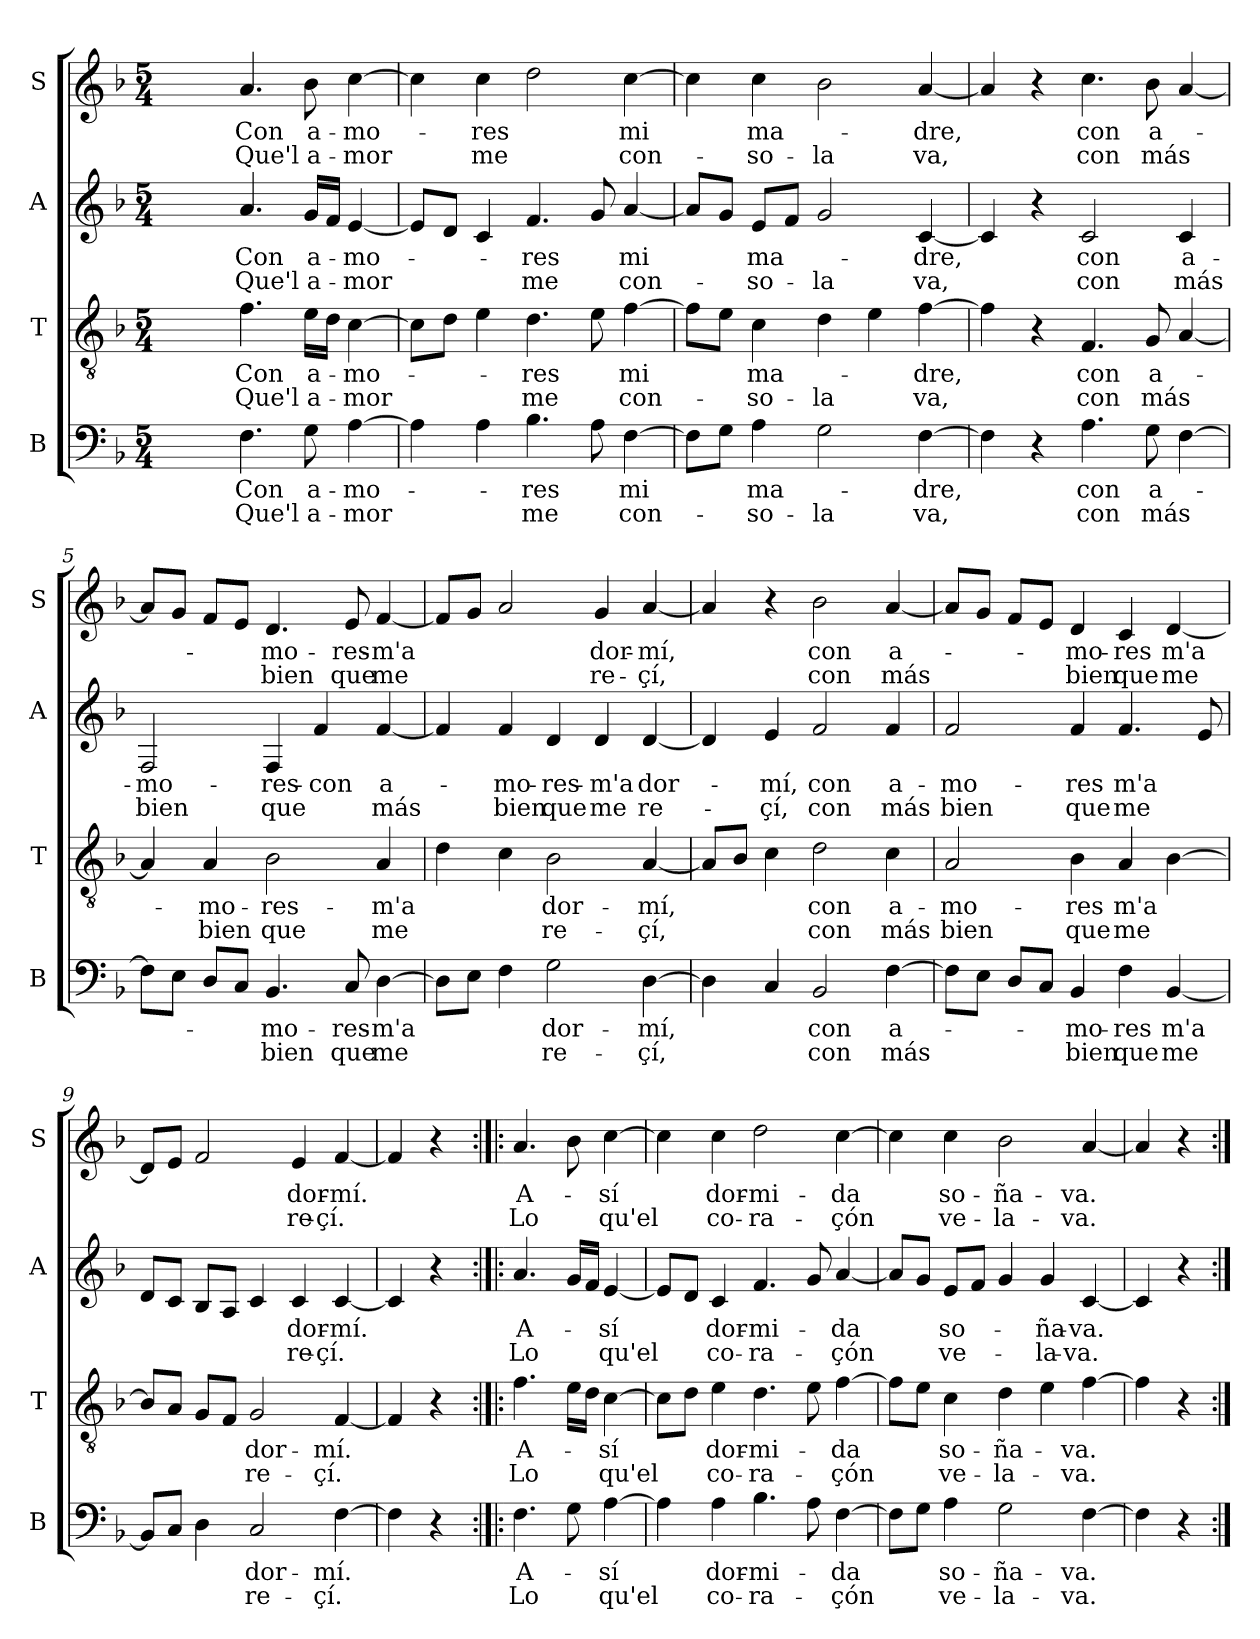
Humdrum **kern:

**kern	**text	**text	**kern	**text	**text	**kern	**text	**text	**kern	**text	**text
*part4	*part4	*part4	*part3	*part3	*part3	*part2	*part2	*part2	*part1	*part1	*part1
*staff4	*staff4	*staff4	*staff3	*staff3	*staff3	*staff2	*staff2	*staff2	*staff1	*staff1	*staff1
*I"B	*	*	*I"T	*	*	*I"A	*	*	*I"S	*	*
*I'B	*	*	*I'T	*	*	*I'A	*	*	*I'S	*	*
*clefF4	*	*	*clefGv2	*	*	*clefG2	*	*	*clefG2	*	*
*k[b-]	*	*	*k[b-]	*	*	*k[b-]	*	*	*k[b-]	*	*
*F:	*	*	*F:	*	*	*F:	*	*	*F:	*	*
*M5/4	*	*	*M5/4	*	*	*M5/4	*	*	*M5/4	*	*
=1	=1	=1	=1	=1	=1	=1	=1	=1	=1	=1	=1
2ryy	.	.	2ryy	.	.	2ryy	.	.	2ryy	.	.
!	!LO:LY:b	!LO:LY:b	!	!LO:LY:b	!LO:LY:b	!	!LO:LY:b	!LO:LY:b	!	!LO:LY:b	!LO:LY:b
4.F\	Con	Que'l	4.f\	Con	Que'l	4.a/	Con	Que'l	4.a/	Con	Que'l
!	!LO:LY:b	!LO:LY:b	!	!LO:LY:b	!LO:LY:b	!	!LO:LY:b	!LO:LY:b	!	!LO:LY:b	!LO:LY:b
8G\	a-	a-	16e\LL	a-	a-	16g/LL	a-	a-	8b-\	a-	a-
.	.	.	16d\JJ	.	.	16f/JJ	.	.	.	.	.
!	!LO:LY:b	!LO:LY:b	!	!LO:LY:b	!LO:LY:b	!	!LO:LY:b	!LO:LY:b	!	!LO:LY:b	!LO:LY:b
[4A\	-mo-	-mor	[4c\	-mo-	-mor	[4e/	-mo-	-mor	[4cc\	-mo-	-mor
=2	=2	=2	=2	=2	=2	=2	=2	=2	=2	=2	=2
4A\]	.	.	8c\L]	.	.	8e/L]	.	.	4cc\]	.	.
.	.	.	8d\J	.	.	8d/J	.	.	.	.	.
!	!	!	!	!	!	!	!	!	!	!LO:LY:b	!LO:LY:b
4A\	.	.	4e\	.	.	4c/	.	.	4cc\	-res	me
!	!LO:LY:b	!LO:LY:b	!	!LO:LY:b	!LO:LY:b	!	!LO:LY:b	!LO:LY:b	!	!	!
4.B-\	-res	me	4.d\	-res	me	4.f/	-res	me	2dd\	.	.
8A\	.	.	8e\	.	.	8g/	.	.	.	.	.
!	!LO:LY:b	!LO:LY:b	!	!LO:LY:b	!LO:LY:b	!	!LO:LY:b	!LO:LY:b	!	!LO:LY:b	!LO:LY:b
[4F\	mi	con-	[4f\	mi	con-	[4a/	mi	con-	[4cc\	mi	con-
=3	=3	=3	=3	=3	=3	=3	=3	=3	=3	=3	=3
8F\L]	.	.	8f\L]	.	.	8a/L]	.	.	4cc\]	.	.
8G\J	.	.	8e\J	.	.	8g/J	.	.	.	.	.
!	!LO:LY:b	!LO:LY:b	!	!LO:LY:b	!LO:LY:b	!	!LO:LY:b	!LO:LY:b	!	!LO:LY:b	!LO:LY:b
4A\	ma-	-so-	4c\	ma-	-so-	8e/L	ma-	-so-	4cc\	ma-	-so-
.	.	.	.	.	.	8f/J	.	.	.	.	.
!	!	!LO:LY:b	!	!	!LO:LY:b	!	!	!LO:LY:b	!	!	!LO:LY:b
2G\	.	-la	4d\	.	-la	2g/	.	-la	2b-\	.	-la
.	.	.	4e\	.	.	.	.	.	.	.	.
!	!LO:LY:b	!LO:LY:b	!	!LO:LY:b	!LO:LY:b	!	!LO:LY:b	!LO:LY:b	!	!LO:LY:b	!LO:LY:b
[4F\	-dre,	va,	[4f\	-dre,	va,	[4c/	-dre,	va,	[4a/	-dre,	va,
=4	=4	=4	=4	=4	=4	=4	=4	=4	=4	=4	=4
4F\]	.	.	4f\]	.	.	4c/]	.	.	4a/]	.	.
4r	.	.	4r	.	.	4r	.	.	4r	.	.
!	!LO:LY:b	!LO:LY:b	!	!LO:LY:b	!LO:LY:b	!	!LO:LY:b	!LO:LY:b	!	!LO:LY:b	!LO:LY:b
4.A\	con	con	4.F/	con	con	2c/	con	con	4.cc\	con	con
!	!LO:LY:b	!LO:LY:b	!	!LO:LY:b	!LO:LY:b	!	!	!	!	!LO:LY:b	!LO:LY:b
8G\	a-	más	8G/	a-	más	.	.	.	8b-\	a-	más
!	!	!	!	!	!	!	!LO:LY:b	!LO:LY:b	!	!	!
[4F\	.	.	[4A/	.	.	4c/	a-	más	[4a/	.	.
!!LO:LB:g=z
=5	=5	=5	=5	=5	=5	=5	=5	=5	=5	=5	=5
!	!	!	!	!	!	!	!LO:LY:b	!LO:LY:b	!	!	!
8F\L]	.	.	4A/]	.	.	2F/	-mo-	bien	8a/L]	.	.
8E\J	.	.	.	.	.	.	.	.	8g/J	.	.
!	!	!	!	!LO:LY:b	!LO:LY:b	!	!	!	!	!	!
8D/L	.	.	4A/	-mo-	bien	.	.	.	8f/L	.	.
8C/J	.	.	.	.	.	.	.	.	8e/J	.	.
!	!LO:LY:b	!LO:LY:b	!	!LO:LY:b	!LO:LY:b	!	!LO:LY:b	!LO:LY:b	!	!LO:LY:b	!LO:LY:b
4.BB-/	-mo-	bien	2B-\	-res-	que	4F/	-res-	que	4.d/	-mo-	bien
!	!	!	!	!	!	!	!LO:LY:b	!	!	!	!
.	.	.	.	.	.	4f/	-con	.	.	.	.
!	!LO:LY:b	!LO:LY:b	!	!	!	!	!	!	!	!LO:LY:b	!LO:LY:b
8C/	-res-	que	.	.	.	.	.	.	8e/	-res-	que
!	!LO:LY:b	!LO:LY:b	!	!LO:LY:b	!LO:LY:b	!	!LO:LY:b	!LO:LY:b	!	!LO:LY:b	!LO:LY:b
[4D\	-m'a	me	4A/	-m'a	me	[4f/	a-	más	[4f/	-m'a	me
=6	=6	=6	=6	=6	=6	=6	=6	=6	=6	=6	=6
8D\L]	.	.	4d\	.	.	4f/]	.	.	8f/L]	.	.
8E\J	.	.	.	.	.	.	.	.	8g/J	.	.
!	!	!	!	!	!	!	!LO:LY:b	!LO:LY:b	!	!	!
4F\	.	.	4c\	.	.	4f/	-mo-	bien	2a/	.	.
!	!LO:LY:b	!LO:LY:b	!	!LO:LY:b	!LO:LY:b	!	!LO:LY:b	!LO:LY:b	!	!	!
2G\	dor-	re-	2B-\	dor-	re-	4d/	-res-	que	.	.	.
!	!	!	!	!	!	!	!LO:LY:b	!LO:LY:b	!	!LO:LY:b	!LO:LY:b
.	.	.	.	.	.	4d/	-m'a	me	4g/	dor-	re-
!	!LO:LY:b	!LO:LY:b	!	!LO:LY:b	!LO:LY:b	!	!LO:LY:b	!LO:LY:b	!	!LO:LY:b	!LO:LY:b
[4D\	-mí,	-çí,	[4A/	-mí,	-çí,	[4d/	dor-	re-	[4a/	-mí,	-çí,
=7	=7	=7	=7	=7	=7	=7	=7	=7	=7	=7	=7
4D\]	.	.	8A/L]	.	.	4d/]	.	.	4a/]	.	.
.	.	.	8B-/J	.	.	.	.	.	.	.	.
!	!	!	!	!	!	!	!LO:LY:b	!LO:LY:b	!	!	!
4C/	.	.	4c\	.	.	4e/	-mí,	-çí,	4r	.	.
!	!LO:LY:b	!LO:LY:b	!	!LO:LY:b	!LO:LY:b	!	!LO:LY:b	!LO:LY:b	!	!LO:LY:b	!LO:LY:b
2BB-/	con	con	2d\	con	con	2f/	con	con	2b-\	con	con
!	!LO:LY:b	!LO:LY:b	!	!LO:LY:b	!LO:LY:b	!	!LO:LY:b	!LO:LY:b	!	!LO:LY:b	!LO:LY:b
[4F\	a-	más	4c\	a-	más	4f/	a-	más	[4a/	a-	más
=8	=8	=8	=8	=8	=8	=8	=8	=8	=8	=8	=8
!	!	!	!	!LO:LY:b	!LO:LY:b	!	!LO:LY:b	!LO:LY:b	!	!	!
8F\L]	.	.	2A/	-mo-	bien	2f/	-mo-	bien	8a/L]	.	.
8E\J	.	.	.	.	.	.	.	.	8g/J	.	.
8D/L	.	.	.	.	.	.	.	.	8f/L	.	.
8C/J	.	.	.	.	.	.	.	.	8e/J	.	.
!	!LO:LY:b	!LO:LY:b	!	!LO:LY:b	!LO:LY:b	!	!LO:LY:b	!LO:LY:b	!	!LO:LY:b	!LO:LY:b
4BB-/	-mo-	bien	4B-\	-res	que	4f/	-res	que	4d/	-mo-	bien
!	!LO:LY:b	!LO:LY:b	!	!LO:LY:b	!LO:LY:b	!	!LO:LY:b	!LO:LY:b	!	!LO:LY:b	!LO:LY:b
4F\	-res	que	4A/	m'a	me	4.f/	m'a	me	4c/	-res	que
!	!LO:LY:b	!LO:LY:b	!	!	!	!	!	!	!	!LO:LY:b	!LO:LY:b
[4BB-/	m'a	me	[4B-\	.	.	.	.	.	[4d/	m'a	me
.	.	.	.	.	.	8e/	.	.	.	.	.
!!LO:LB:g=z
=9	=9	=9	=9	=9	=9	=9	=9	=9	=9	=9	=9
8BB-/L]	.	.	8B-/L]	.	.	8d/L	.	.	8d/L]	.	.
8C/J	.	.	8A/J	.	.	8c/J	.	.	8e/J	.	.
4D\	.	.	8G/L	.	.	8B-/L	.	.	2f/	.	.
.	.	.	8F/J	.	.	8A/J	.	.	.	.	.
!	!LO:LY:b	!LO:LY:b	!	!LO:LY:b	!LO:LY:b	!	!	!	!	!	!
2C/	dor-	re-	2G/	dor-	re-	4c/	.	.	.	.	.
!	!	!	!	!	!	!	!LO:LY:b	!LO:LY:b	!	!LO:LY:b	!LO:LY:b
.	.	.	.	.	.	4c/	dor-	re-	4e/	dor-	re-
!	!LO:LY:b	!LO:LY:b	!	!LO:LY:b	!LO:LY:b	!	!LO:LY:b	!LO:LY:b	!	!LO:LY:b	!LO:LY:b
[4F\	-mí.	-çí.	[4F/	-mí.	-çí.	[4c/	-mí.	-çí.	[4f/	-mí.	-çí.
=10	=10	=10	=10	=10	=10	=10	=10	=10	=10	=10	=10
*	*	*	*	*	*	*	*	*	*^	*	*
4F\]	.	.	4F/]	.	.	4c/]	.	.	4f/]	4ryy	.	.
4r	.	.	4r	.	.	4r	.	.	4r	32ryy	.	.
.	.	.	.	.	.	.	.	.	.	8..ryy	.	.
=11:|!|:	=11:|!|:	=11:|!|:	=11:|!|:	=11:|!|:	=11:|!|:	=11:|!|:	=11:|!|:	=11:|!|:	=11:|!|:	=11:|!|:	=11:|!|:	=11:|!|:
!	!LO:LY:b	!LO:LY:b	!	!LO:LY:b	!LO:LY:b	!	!LO:LY:b	!LO:LY:b	!	!	!LO:LY:b	!LO:LY:b
*	*	*	*	*	*	*	*	*	*v	*v	*	*
4.F\	A-	Lo	4.f\	A-	Lo	4.a/	A-	Lo	4.a/	A-	Lo
8G\	.	.	16e\LL	.	.	16g/LL	.	.	8b-\	.	.
.	.	.	16d\JJ	.	.	16f/JJ	.	.	.	.	.
!	!LO:LY:b	!LO:LY:b	!	!LO:LY:b	!LO:LY:b	!	!LO:LY:b	!LO:LY:b	!	!LO:LY:b	!LO:LY:b
[4A\	-sí	qu'el	[4c\	-sí	qu'el	[4e/	-sí	qu'el	[4cc\	-sí	qu'el
=12	=12	=12	=12	=12	=12	=12	=12	=12	=12	=12	=12
4A\]	.	.	8c\L]	.	.	8e/L]	.	.	4cc\]	.	.
.	.	.	8d\J	.	.	8d/J	.	.	.	.	.
!	!LO:LY:b	!LO:LY:b	!	!LO:LY:b	!LO:LY:b	!	!LO:LY:b	!LO:LY:b	!	!LO:LY:b	!LO:LY:b
4A\	dor-	co-	4e\	dor-	co-	4c/	dor-	co-	4cc\	dor-	co-
!	!LO:LY:b	!LO:LY:b	!	!LO:LY:b	!LO:LY:b	!	!LO:LY:b	!LO:LY:b	!	!LO:LY:b	!LO:LY:b
4.B-\	-mi-	-ra-	4.d\	-mi-	-ra-	4.f/	-mi-	-ra-	2dd\	-mi-	-ra-
8A\	.	.	8e\	.	.	8g/	.	.	.	.	.
!	!LO:LY:b	!LO:LY:b	!	!LO:LY:b	!LO:LY:b	!	!LO:LY:b	!LO:LY:b	!	!LO:LY:b	!LO:LY:b
[4F\	-da	-çón	[4f\	-da	-çón	[4a/	-da	-çón	[4cc\	-da	-çón
=13	=13	=13	=13	=13	=13	=13	=13	=13	=13	=13	=13
8F\L]	.	.	8f\L]	.	.	8a/L]	.	.	4cc\]	.	.
8G\J	.	.	8e\J	.	.	8g/J	.	.	.	.	.
!	!LO:LY:b	!LO:LY:b	!	!LO:LY:b	!LO:LY:b	!	!LO:LY:b	!LO:LY:b	!	!LO:LY:b	!LO:LY:b
4A\	so-	ve-	4c\	so-	ve-	8e/L	so-	ve-	4cc\	so-	ve-
.	.	.	.	.	.	8f/J	.	.	.	.	.
!	!LO:LY:b	!LO:LY:b	!	!LO:LY:b	!LO:LY:b	!	!	!	!	!LO:LY:b	!LO:LY:b
2G\	-ña-	-la-	4d\	-ña-	-la-	4g/	.	.	2b-\	-ña-	-la-
!	!	!	!	!	!	!	!LO:LY:b	!LO:LY:b	!	!	!
.	.	.	4e\	.	.	4g/	-ña-	-la-	.	.	.
!	!LO:LY:b	!LO:LY:b	!	!LO:LY:b	!LO:LY:b	!	!LO:LY:b	!LO:LY:b	!	!LO:LY:b	!LO:LY:b
[4F\	-va.	-va.	[4f\	-va.	-va.	[4c/	-va.	-va.	[4a/	-va.	-va.
=14	=14	=14	=14	=14	=14	=14	=14	=14	=14	=14	=14
4F\]	.	.	4f\]	.	.	4c/]	.	.	4a/]	.	.
4r	.	.	4r	.	.	4r	.	.	4r	.	.
=:|!	=:|!	=:|!	=:|!	=:|!	=:|!	=:|!	=:|!	=:|!	=:|!	=:|!	=:|!
*-	*-	*-	*-	*-	*-	*-	*-	*-	*-	*-	*-
